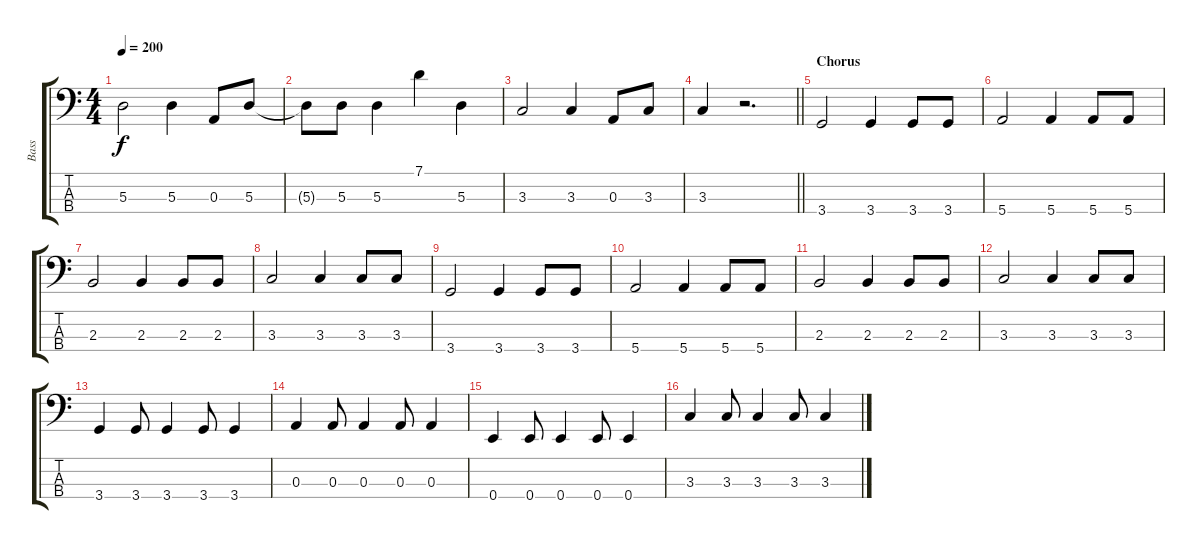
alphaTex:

\track ("Bass" "Bass") {instrument electricbasspick}
\staff {score tabs}
\tuning (G2 D2 A1 E1) {hide}
\ts (4 4)
\tempo 200
\clef f4
\ks c
5.3.2{dy f} 5.3.4 0.3.8 5.3.8 |
5.3{t}.8 5.3.8 5.3.4 7.1.4 5.3.4 |
3.3.2 3.3.4 0.3.8 3.3.8 |
\barLineRight lightlight
3.3.4 r.2{d} |
\section ("" "Chorus")
3.4.2 3.4.4 3.4.8 3.4.8 |
5.4.2 5.4.4 5.4.8 5.4.8 |
2.3.2 2.3.4 2.3.8 2.3.8 |
3.3.2 3.3.4 3.3.8 3.3.8 |
3.4.2 3.4.4 3.4.8 3.4.8 |
5.4.2 5.4.4 5.4.8 5.4.8 |
2.3.2 2.3.4 2.3.8 2.3.8 |
3.3.2 3.3.4 3.3.8 3.3.8 |
3.4.4 3.4.8 3.4.4 3.4.8 3.4.4 |
0.3.4 0.3.8 0.3.4 0.3.8 0.3.4 |
0.4.4 0.4.8 0.4.4 0.4.8 0.4.4 |
3.3.4 3.3.8 3.3.4 3.3.8 3.3.4
